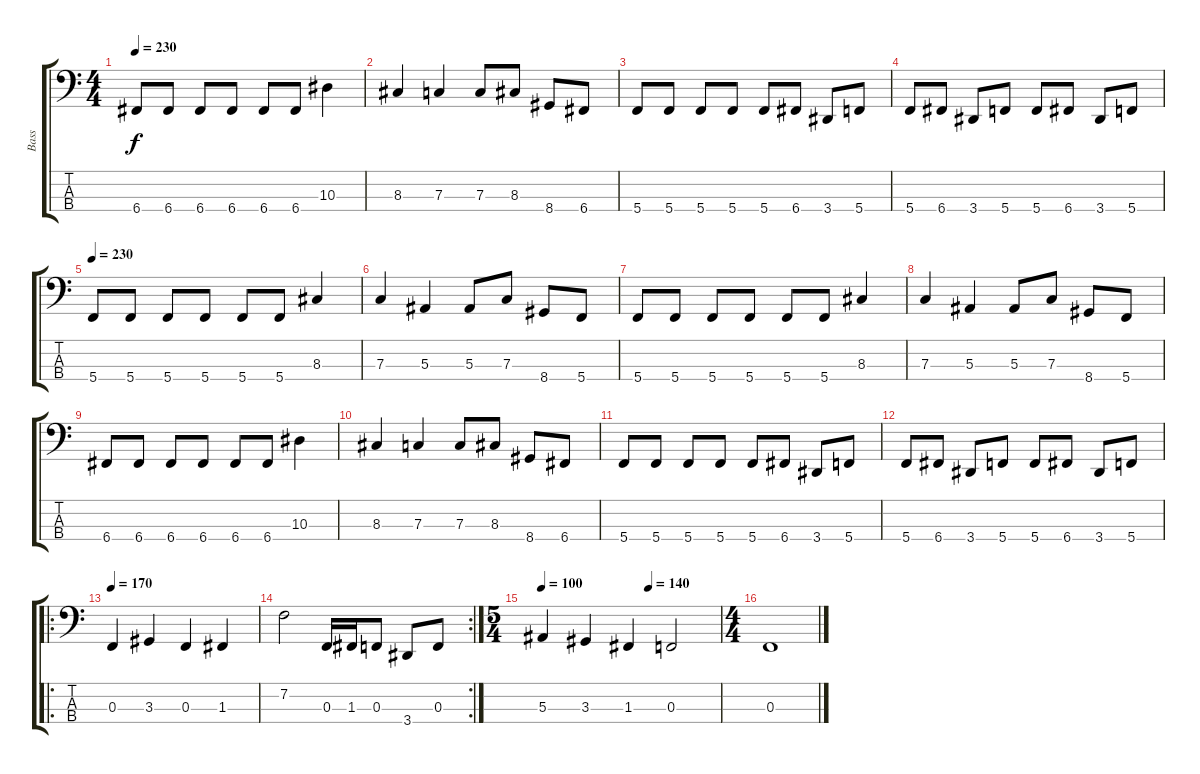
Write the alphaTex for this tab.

\track ("Bass" "Bass") {instrument electricbassfinger}
\staff {score tabs}
\tuning (Eb2 Bb1 F1 C1) {hide}
\ts (4 4)
\tempo 230
\clef f4
\ks c
6.4.8{dy f} 6.4.8 6.4.8 6.4.8 6.4.8 6.4.8 10.3.4 |
8.3.4 7.3.4 7.3.8 8.3.8 8.4.8 6.4.8 |
5.4.8 5.4.8 5.4.8 5.4.8 5.4.8 6.4.8 3.4.8 5.4.8 |
5.4.8 6.4.8 3.4.8 5.4.8 5.4.8 6.4.8 3.4.8 5.4.8 |
\tempo 230
5.4.8 5.4.8 5.4.8 5.4.8 5.4.8 5.4.8 8.3.4 |
7.3.4 5.3.4 5.3.8 7.3.8 8.4.8 5.4.8 |
5.4.8 5.4.8 5.4.8 5.4.8 5.4.8 5.4.8 8.3.4 |
7.3.4 5.3.4 5.3.8 7.3.8 8.4.8 5.4.8 |
6.4.8 6.4.8 6.4.8 6.4.8 6.4.8 6.4.8 10.3.4 |
8.3.4 7.3.4 7.3.8 8.3.8 8.4.8 6.4.8 |
5.4.8 5.4.8 5.4.8 5.4.8 5.4.8 6.4.8 3.4.8 5.4.8 |
5.4.8 6.4.8 3.4.8 5.4.8 5.4.8 6.4.8 3.4.8 5.4.8 |
\ro
\tempo 170
0.3.4 3.3.4 0.3.4 1.3.4 |
\rc 2
7.2.2 0.3.16 1.3.16 0.3.8 3.4.8 0.3.8 |
\ts (5 4)
\tempo 100
\tempo (140 0.6)
5.3.4 3.3.4 1.3.4 0.3.2 |
\ts (4 4)
0.3.1
